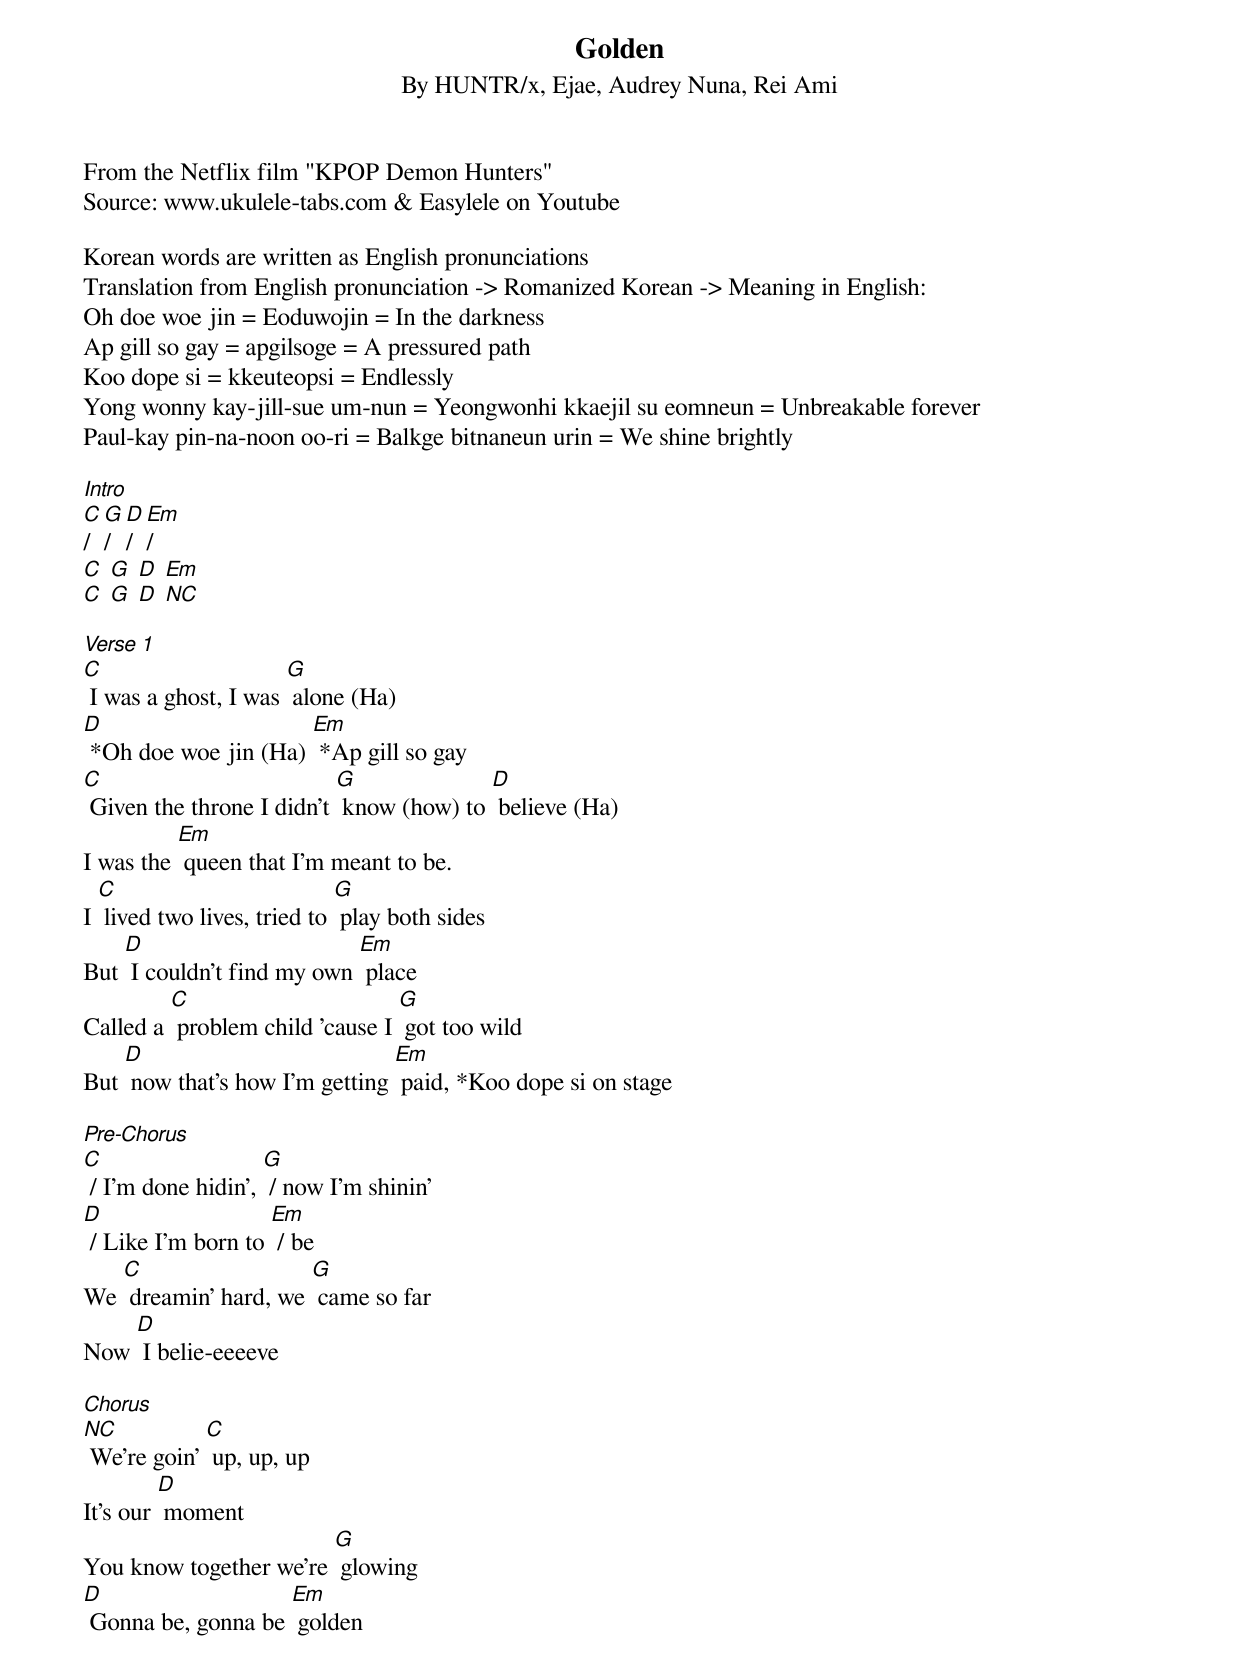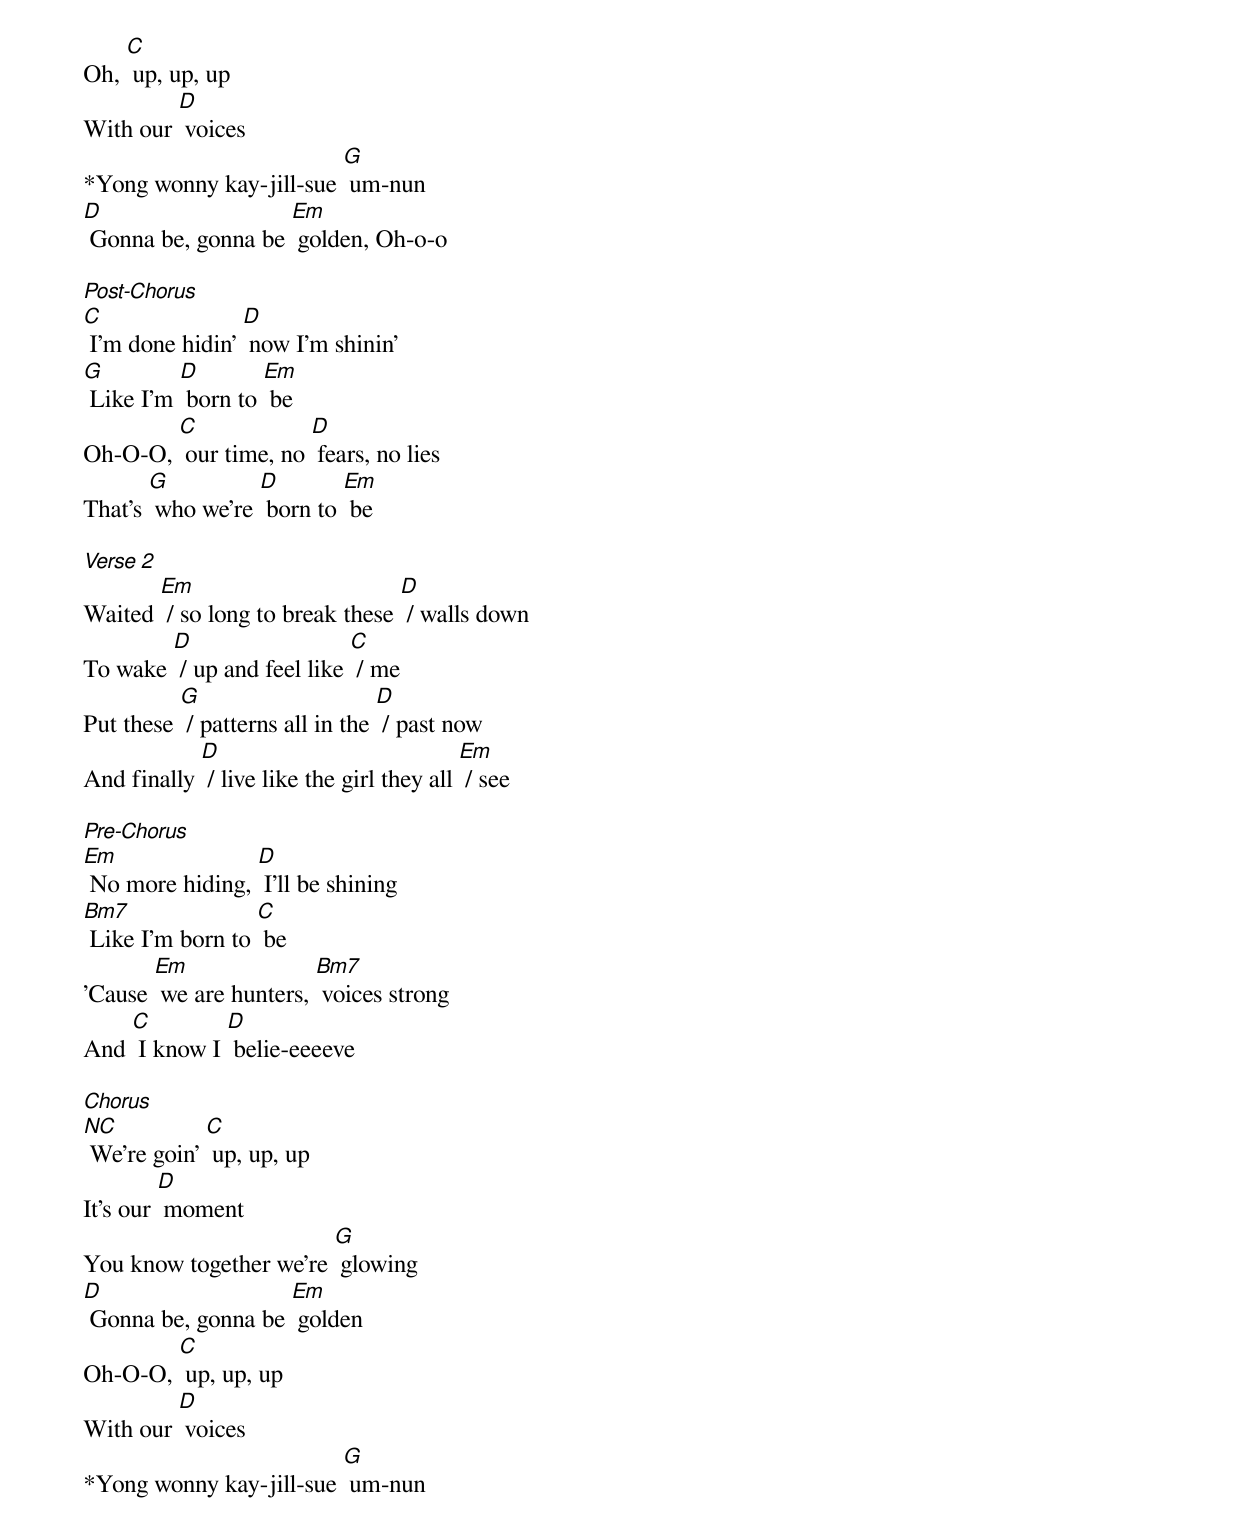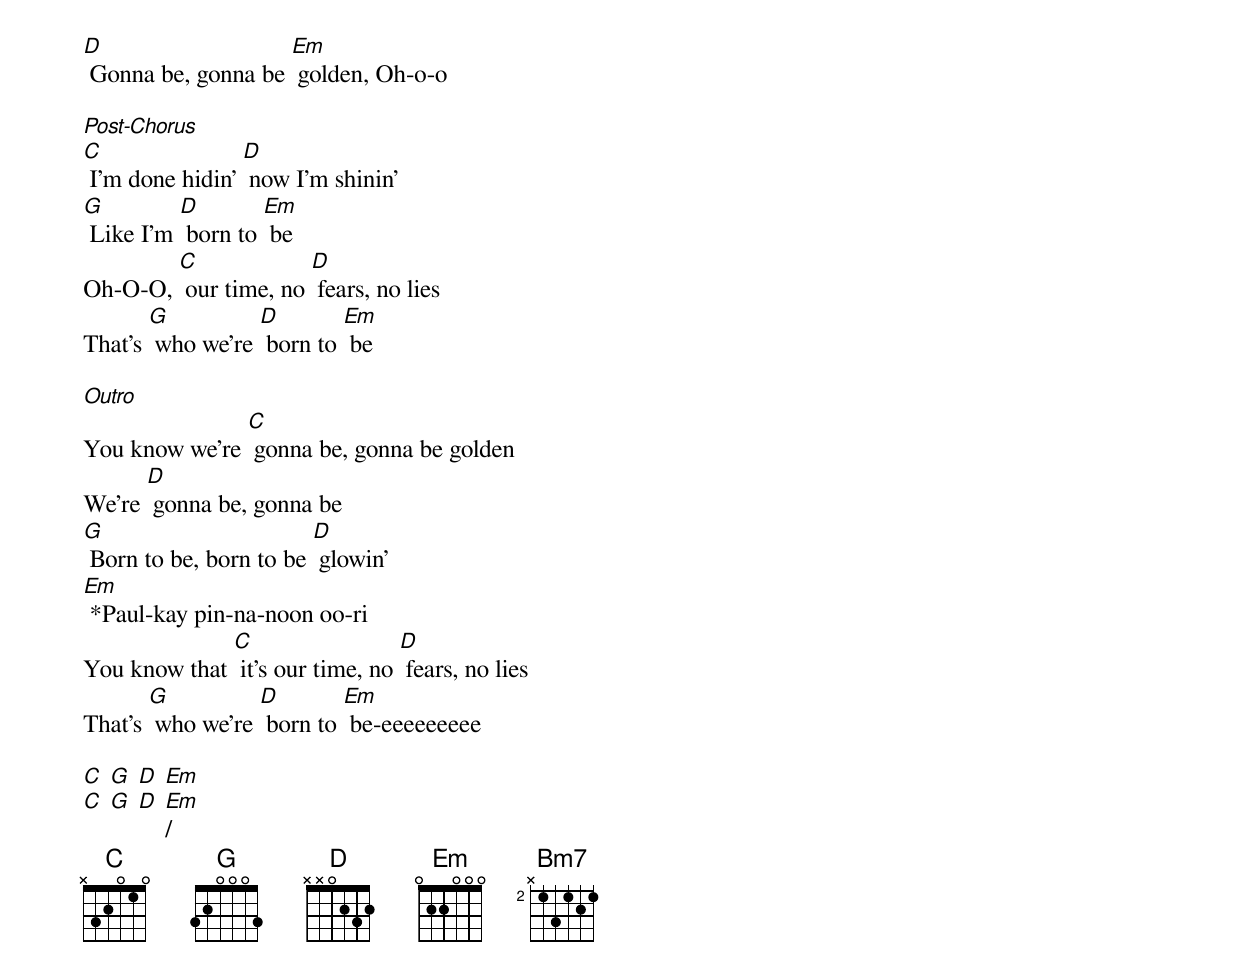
{t: Golden}
{st: By HUNTR/x, Ejae, Audrey Nuna, Rei Ami}
From the Netflix film "KPOP Demon Hunters"
Source: www.ukulele-tabs.com & Easylele on Youtube

Korean words are written as English pronunciations
Translation from English pronunciation -> Romanized Korean -> Meaning in English:
Oh doe woe jin = Eoduwojin = In the darkness
Ap gill so gay = apgilsoge = A pressured path
Koo dope si = kkeuteopsi = Endlessly
Yong wonny kay-jill-sue um-nun = Yeongwonhi kkaejil su еomneun = Unbreakable forever
Paul-kay pin-na-noon oo-ri = Balkge bitnaneun urin = We shine brightly

[Intro]
[C]/ [G]/ [D]/ [Em]/
[C] [G] [D] [Em]
[C] [G] [D] [NC]

[Verse 1]
[C] I was a ghost, I was [G] alone (Ha)
[D] *Oh doe woe jin (Ha) [Em] *Ap gill so gay
[C] Given the throne I didn't [G] know (how) to [D] believe (Ha)
I was the [Em] queen that I'm meant to be.
I [C] lived two lives, tried to [G] play both sides
But [D] I couldn't find my own [Em] place
Called a [C] problem child 'cause I [G] got too wild
But [D] now that's how I'm getting [Em] paid, *Koo dope si on stage

[Pre-Chorus]
[C] / I'm done hidin', [G] / now I'm shinin'
[D] / Like I'm born to [Em] / be
We [C] dreamin' hard, we [G] came so far
Now [D] I belie-eeeeve

[Chorus]
[NC] We're goin' [C] up, up, up
It's our [D] moment
You know together we're [G] glowing
[D] Gonna be, gonna be [Em] golden
Oh, [C] up, up, up
With our [D] voices
*Yong wonny kay-jill-sue [G] um-nun
[D] Gonna be, gonna be [Em] golden, Oh-o-o

[Post-Chorus]
[C] I'm done hidin' [D] now I'm shinin'
[G] Like I'm [D] born to [Em] be
Oh-O-O, [C] our time, no [D] fears, no lies
That's [G] who we're [D] born to [Em] be

[Verse 2]
Waited [Em] / so long to break these [D] / walls down
To wake [D] / up and feel like [C] / me
Put these [G] / patterns all in the [D] / past now
And finally [D] / live like the girl they all [Em] / see

[Pre-Chorus]
[Em] No more hiding, [D] I'll be shining
[Bm7] Like I'm born to [C] be
'Cause [Em] we are hunters, [Bm7] voices strong
And [C] I know I [D] belie-eeeeve

[Chorus]
[NC] We're goin' [C] up, up, up
It's our [D] moment
You know together we're [G] glowing
[D] Gonna be, gonna be [Em] golden
Oh-O-O, [C] up, up, up
With our [D] voices
*Yong wonny kay-jill-sue [G] um-nun
[D] Gonna be, gonna be [Em] golden, Oh-o-o

[Post-Chorus]
[C] I'm done hidin' [D] now I'm shinin'
[G] Like I'm [D] born to [Em] be
Oh-O-O, [C] our time, no [D] fears, no lies
That's [G] who we're [D] born to [Em] be

[Outro]
You know we're [C] gonna be, gonna be golden
We're [D] gonna be, gonna be
[G] Born to be, born to be [D] glowin'
[Em] *Paul-kay pin-na-noon oo-ri
You know that [C] it's our time, no [D] fears, no lies
That's [G] who we're [D] born to [Em] be-eeeeeeeee

[C] [G] [D] [Em]
[C] [G] [D] [Em]/
